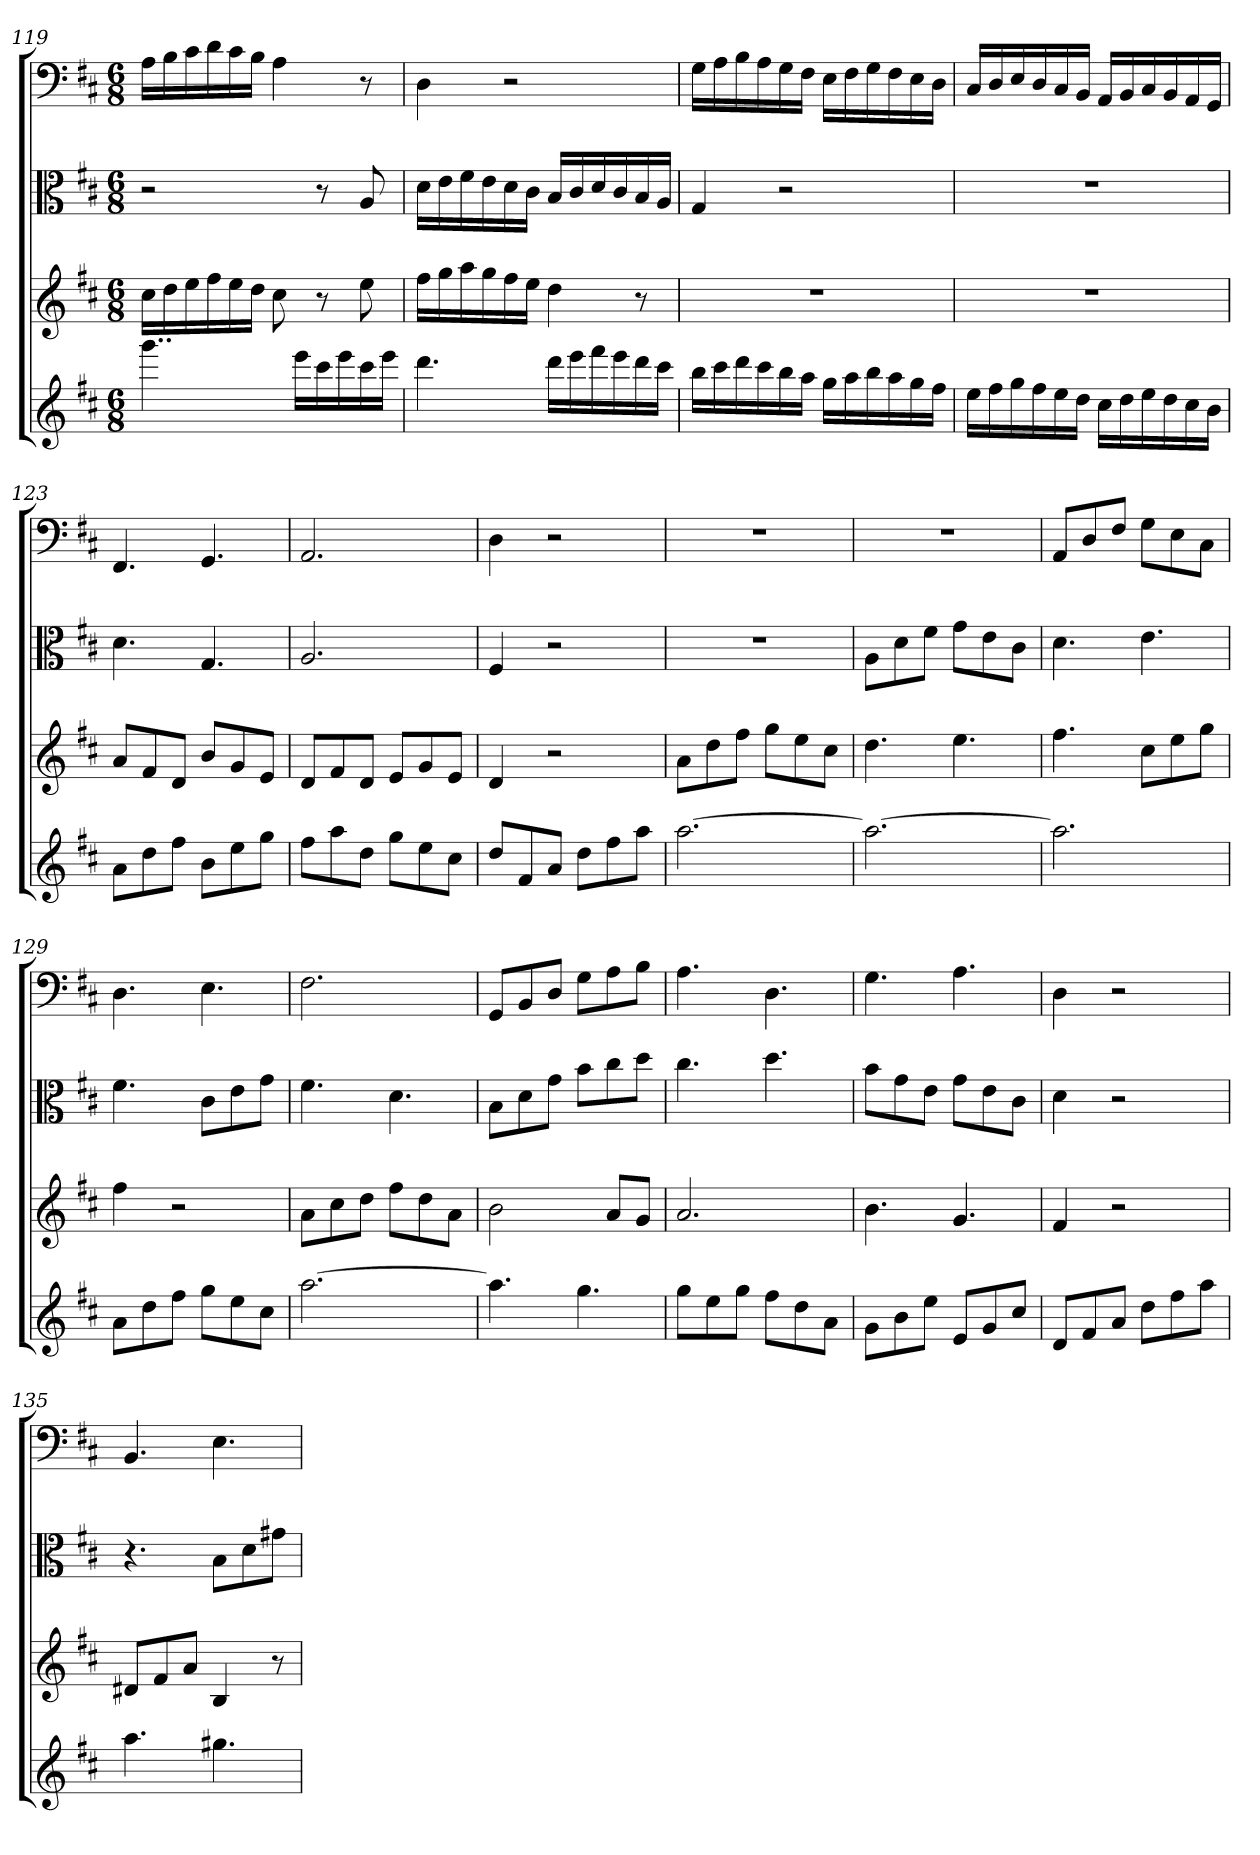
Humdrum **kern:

**kern	**kern	**kern	**kern
*part4	*part3	*part2	*part1
*staff4	*staff3	*staff2	*staff1
*	*	*clefC3	*clefF4
*k[f#c#]	*k[f#c#]	*k[f#c#]	*k[f#c#]
*D:	*D:	*D:	*D:
*M6/8	*M6/8	*M6/8	*M6/8
=119	=119	=119	=119
4..ggg	16cc#LL	2r	16A\LL
.	16dd	.	16B\
.	16ee	.	16c#\
.	16ff#	.	16d\
.	16ee	.	16c#\
.	16ddJJ	.	16B\JJ
.	8cc#	.	4A
16eeeLL	.	.	.
16ccc#	8r	8r	.
16eee	.	.	.
16ccc#	8ee	8A	8r
16eeeJJ	.	.	.
=120	=120	=120	=120
4.ddd	16ff#LL	16d\LL	4D
.	16gg	16e\	.
.	16aa	16f#\	.
.	16gg	16e\	.
.	16ff#	16d\	2r
.	16eeJJ	16c#\JJ	.
16dddLL	4dd	16B/LL	.
16eee	.	16c#/	.
16fff#	.	16d/	.
16eee	.	16c#/	.
16ddd	8r	16B/	.
16ccc#JJ	.	16A/JJ	.
=121	=121	=121	=121
16bbLL	2.r	4G	16G\LL
16ccc#	.	.	16A\
16ddd	.	.	16B\
16ccc#	.	.	16A\
16bb	.	2r	16G\
16aaJJ	.	.	16F#\JJ
16ggLL	.	.	16E\LL
16aa	.	.	16F#\
16bb	.	.	16G\
16aa	.	.	16F#\
16gg	.	.	16E\
16ff#JJ	.	.	16D\JJ
=122	=122	=122	=122
16eeLL	2.r	2.r	16C#/LL
16ff#	.	.	16D/
16gg	.	.	16E/
16ff#	.	.	16D/
16ee	.	.	16C#/
16ddJJ	.	.	16BB/JJ
16cc#LL	.	.	16AA/LL
16dd	.	.	16BB/
16ee	.	.	16C#/
16dd	.	.	16BB/
16cc#	.	.	16AA/
16bJJ	.	.	16GG/JJ
=123	=123	=123	=123
8aL	8aL	4.d	4.FF#
8dd	8f#	.	.
8ff#J	8dJ	.	.
8bL	8bL	4.G	4.GG
8ee	8g	.	.
8ggJ	8eJ	.	.
=124	=124	=124	=124
8ff#L	8dL	2.A	2.AA
8aa	8f#	.	.
8ddJ	8dJ	.	.
8ggL	8eL	.	.
8ee	8g	.	.
8cc#J	8eJ	.	.
=125	=125	=125	=125
8ddL	4d	4F#	4D
8f#	.	.	.
8aJ	2r	2r	2r
8ddL	.	.	.
8ff#	.	.	.
8aaJ	.	.	.
=126	=126	=126	=126
[2.aa	8aL	2.r	2.r
.	8dd	.	.
.	8ff#J	.	.
.	8ggL	.	.
.	8ee	.	.
.	8cc#J	.	.
=127	=127	=127	=127
2.aa_	4.dd	8A\L	2.r
.	.	8d\	.
.	.	8f#\J	.
.	4.ee	8g\L	.
.	.	8e\	.
.	.	8c#\J	.
=128	=128	=128	=128
2.aa]	4.ff#	4.d	8AA/L
.	.	.	8D/
.	.	.	8F#/J
.	8cc#L	4.e	8G\L
.	8ee	.	8E\
.	8ggJ	.	8C#\J
=129	=129	=129	=129
8aL	4ff#	4.f#	4.D
8dd	.	.	.
8ff#J	2r	.	.
8ggL	.	8c#\L	4.E
8ee	.	8e\	.
8cc#J	.	8g\J	.
=130	=130	=130	=130
[2.aa	8aL	4.f#	2.F#
.	8cc#	.	.
.	8ddJ	.	.
.	8ff#L	4.d	.
.	8dd	.	.
.	8aJ	.	.
=131	=131	=131	=131
4.aa]	2b	8B\L	8GG/L
.	.	8d\	8BB/
.	.	8g\J	8D/J
4.gg	.	8b\L	8G\L
.	8aL	8cc#\	8A\
.	8gJ	8dd\J	8B\J
=132	=132	=132	=132
8ggL	2.a	4.cc#	4.A
8ee	.	.	.
8ggJ	.	.	.
8ff#L	.	4.dd	4.D
8dd	.	.	.
8aJ	.	.	.
=133	=133	=133	=133
8gL	4.b	8b\L	4.G
8b	.	8g\	.
8eeJ	.	8e\J	.
8eL	4.g	8g\L	4.A
8g	.	8e\	.
8cc#J	.	8c#\J	.
=134	=134	=134	=134
8dL	4f#	4d	4D
8f#	.	.	.
8aJ	2r	2r	2r
8ddL	.	.	.
8ff#	.	.	.
8aaJ	.	.	.
=135	=135	=135	=135
4.aa	8d#XL	4.r	4.BB
.	8f#	.	.
.	8aJ	.	.
4.gg#X	4B	8B\L	4.E
.	.	8d\	.
.	8r	8g#X\J	.
=	=	=	=
*-	*-	*-	*-
